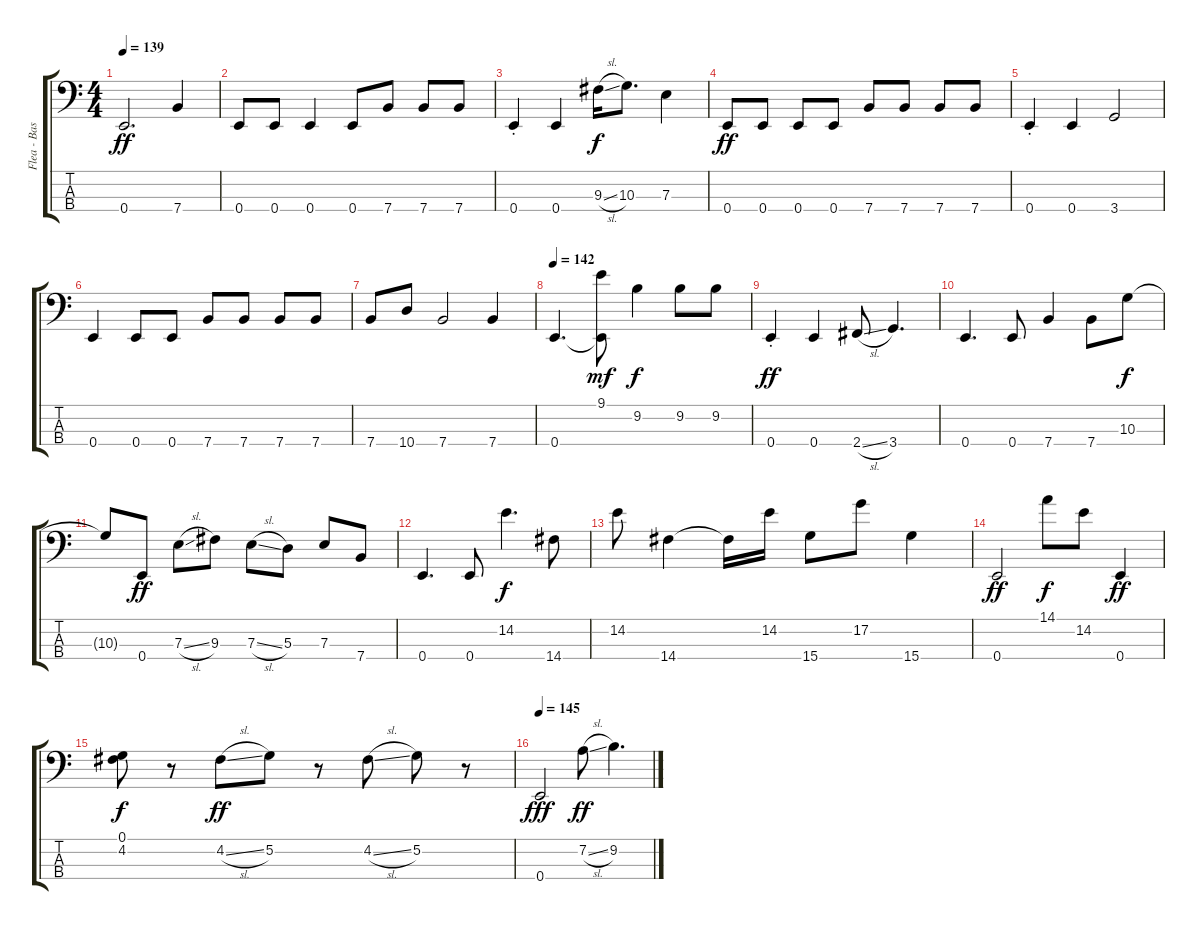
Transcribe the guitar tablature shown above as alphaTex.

\track ("Flea - Bass" "Flea - Bas") {instrument electricbassfinger}
\staff {score tabs}
\tuning (G2 D2 A1 E1) {hide}
\ts (4 4)
\tempo 139
\clef f4
\ks c
0.4.2{d dy ff} 7.4.4 |
0.4.8 0.4.8 0.4.4 0.4.8 7.4.8 7.4.8 7.4.8 |
0.4{st}.4 0.4.4 9.3{sl}.16{dy f} 10.3.8{d} 7.3.4 |
0.4.8{dy ff} 0.4.8 0.4.8 0.4.8 7.4.8 7.4.8 7.4.8 7.4.8 |
0.4{st}.4 0.4.4 3.4.2 |
0.4.4 0.4.8 0.4.8 7.4.8 7.4.8 7.4.8 7.4.8 |
7.4.8 10.4.8 7.4.2 7.4.4 |
\tempo 142
0.4.4{d} (9.1 0.4{t}).8{dy mf} 9.2.4{dy f} 9.2.8 9.2.8 |
0.4{st}.4{dy ff} 0.4.4 2.4{sl}.8 3.4.4{d} |
0.4.4{d} 0.4.8 7.4.4 7.4.8 10.3.8{dy f} |
10.3{t}.8 0.4.8{dy ff} 7.3{sl}.8 9.3.8 7.3{sl}.8 5.3.8 7.3.8 7.4.8 |
0.4.4{d} 0.4.8 14.2.4{d dy f} 14.4.8 |
14.2.8 14.4.4 14.4{t}.16 14.2.16 15.4.8 17.2.8 15.4.4 |
0.4.2{dy ff} 14.1.8{dy f} 14.2.8 0.4.4{dy ff} |
(0.1 4.2).8{dy f} r.8 4.2{sl}.8{dy ff} 5.2.8 r.8 4.2{sl}.8 5.2.8 r.8 |
\tempo 145
0.4.2{dy fff} 7.2{sl}.8{dy ff} 9.2.4{d}
